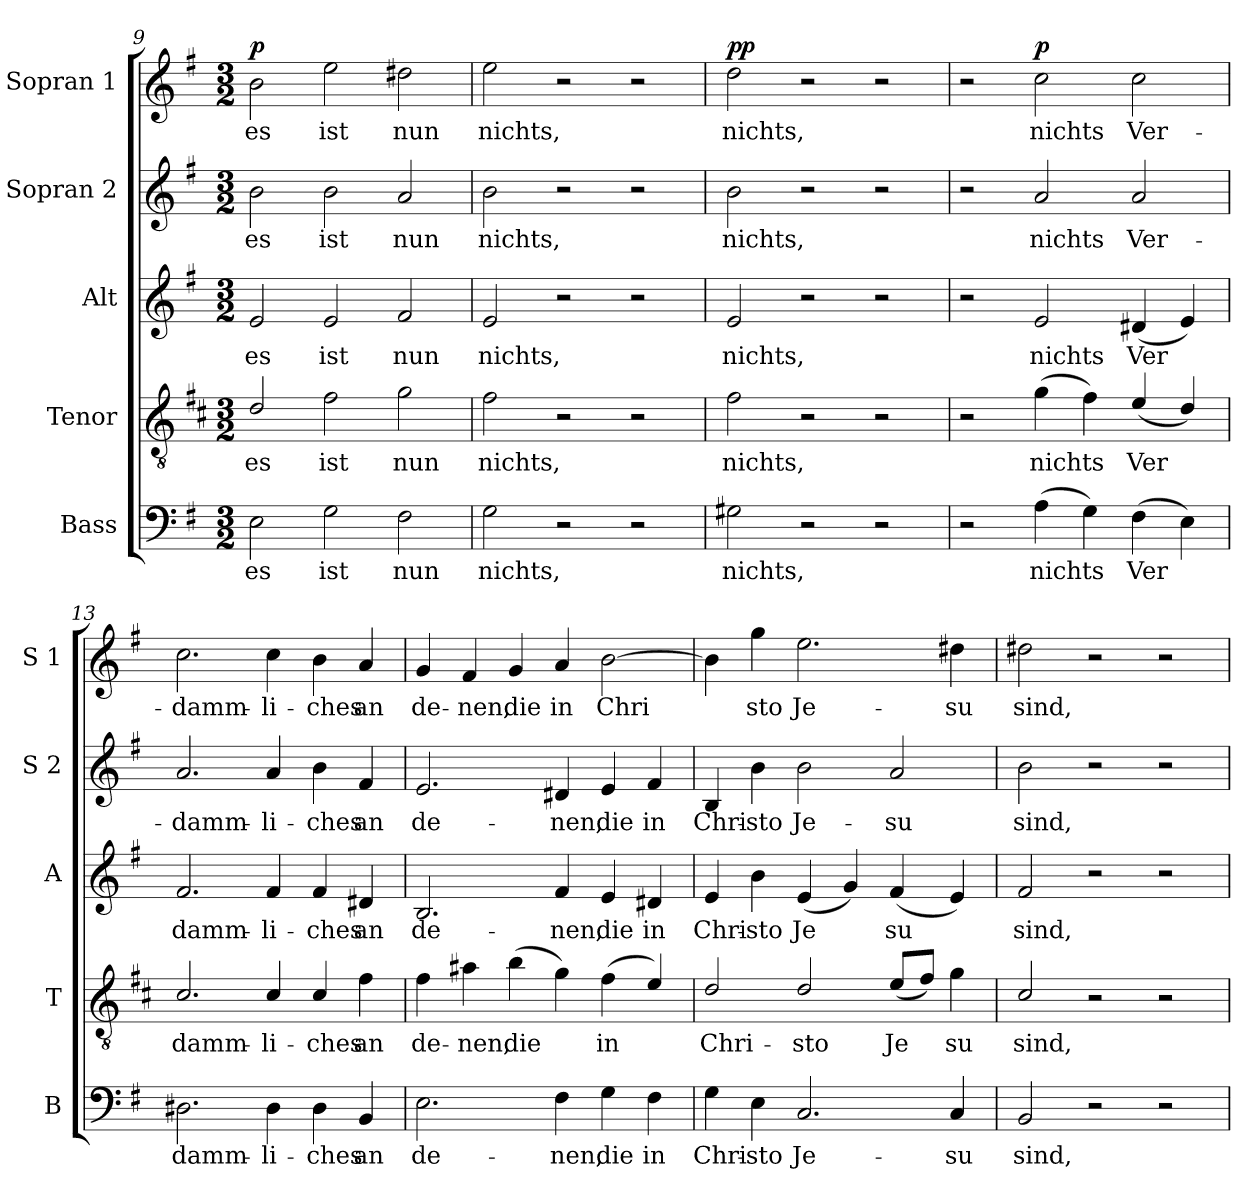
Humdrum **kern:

**kern	**text	**kern	**text	**kern	**text	**kern	**text	**kern	**text	**dynam
*part5	*part5	*part4	*part4	*part3	*part3	*part2	*part2	*part1	*part1	*part1
*staff5	*staff5	*staff4	*staff4	*staff3	*staff3	*staff2	*staff2	*staff1	*staff1	*staff1
*I"Bass	*	*I"Tenor	*	*I"Alt	*	*I"Sopran 2	*	*I"Sopran 1	*	*
*I'B	*	*I'T	*	*I'A	*	*I'S 2	*	*I'S 1	*	*
*clefF4	*	*clefGv2	*	*clefG2	*	*clefG2	*	*clefG2	*	*
*	*	*ITrd4c7	*	*	*	*	*	*	*	*
*k[f#]	*	*k[f#]	*	*k[f#]	*	*k[f#]	*	*k[f#]	*	*
*M3/2	*	*M3/2	*	*M3/2	*	*M3/2	*	*M3/2	*	*
=9	=9	=9	=9	=9	=9	=9	=9	=9	=9	=9
!	!LO:LY:b	!	!LO:LY:b	!	!LO:LY:b	!	!LO:LY:b	!	!LO:LY:b	!LO:DY:b
2E\	es	2G/	es	2e/	es	2b\	es	2b\	es	p
!	!LO:LY:b	!	!LO:LY:b	!	!LO:LY:b	!	!LO:LY:b	!	!LO:LY:b	!
2G\	ist	2B\	ist	2e/	ist	2b\	ist	2ee\	ist	.
!	!LO:LY:b	!	!LO:LY:b	!	!LO:LY:b	!	!LO:LY:b	!	!LO:LY:b	!
2F#\	nun	2c\	nun	2f#/	nun	2a/	nun	2dd#X\	nun	.
=10	=10	=10	=10	=10	=10	=10	=10	=10	=10	=10
!	!LO:LY:b	!	!LO:LY:b	!	!LO:LY:b	!	!LO:LY:b	!	!LO:LY:b	!
2G\	nichts,	2B\	nichts,	2e/	nichts,	2b\	nichts,	2ee\	nichts,	.
2r	.	2r	.	2r	.	2r	.	2r	.	.
2r	.	2r	.	2r	.	2r	.	2r	.	.
!!LO:PB:g=z
=11	=11	=11	=11	=11	=11	=11	=11	=11	=11	=11
!	!LO:LY:b	!	!LO:LY:b	!	!LO:LY:b	!	!LO:LY:b	!	!LO:LY:b	!LO:DY:b
2G#X\	nichts,	2B\	nichts,	2e/	nichts,	2b\	nichts,	2dd\	nichts,	pp
2r	.	2r	.	2r	.	2r	.	2r	.	.
2r	.	2r	.	2r	.	2r	.	2r	.	.
=12	=12	=12	=12	=12	=12	=12	=12	=12	=12	=12
2r	.	2r	.	2r	.	2r	.	2r	.	.
!	!LO:LY:b	!	!LO:LY:b	!	!LO:LY:b	!	!LO:LY:b	!	!LO:LY:b	!LO:DY:b
(4A\	nichts	(4c\	nichts	2e/	nichts	2a/	nichts	2cc\	nichts	p
4G\)	.	4B\)	.	.	.	.	.	.	.	.
!	!LO:LY:b	!	!LO:LY:b	!	!LO:LY:b	!	!LO:LY:b	!	!LO:LY:b	!
(4F#\	Ver	(4A/	Ver	(4d#X/	Ver	2a/	Ver-	2cc\	Ver-	.
4E\)	.	4G/)	.	4e/)	.	.	.	.	.	.
=13	=13	=13	=13	=13	=13	=13	=13	=13	=13	=13
!	!LO:LY:b	!	!LO:LY:b	!	!LO:LY:b	!	!LO:LY:b	!	!LO:LY:b	!
2.D#X\	damm-	2.F#/	damm-	2.f#/	damm-	2.a/	damm-	2.cc\	damm-	.
!	!LO:LY:b	!	!LO:LY:b	!	!LO:LY:b	!	!LO:LY:b	!	!LO:LY:b	!
4D#\	li-	4F#/	li-	4f#/	li-	4a/	li-	4cc\	li-	.
!	!LO:LY:b	!	!LO:LY:b	!	!LO:LY:b	!	!LO:LY:b	!	!LO:LY:b	!
4D#\	ches	4F#/	ches	4f#/	ches	4b\	ches	4b\	ches	.
!	!LO:LY:b	!	!LO:LY:b	!	!LO:LY:b	!	!LO:LY:b	!	!LO:LY:b	!
4BB/	an	4B\	an	4d#X/	an	4f#/	an	4a/	an	.
!!LO:LB:g=z
=14	=14	=14	=14	=14	=14	=14	=14	=14	=14	=14
!	!LO:LY:b	!	!LO:LY:b	!	!LO:LY:b	!	!LO:LY:b	!	!LO:LY:b	!
2.E\	de-	4B\	de-	2.B/	de-	2.e/	de-	4g/	de-	.
!	!	!	!LO:LY:b	!	!	!	!	!	!LO:LY:b	!
.	.	4d#X\	nen,	.	.	.	.	4f#/	nen,	.
!	!	!	!LO:LY:b	!	!	!	!	!	!LO:LY:b	!
.	.	(4e\	die	.	.	.	.	4g/	die	.
!	!LO:LY:b	!	!	!	!LO:LY:b	!	!LO:LY:b	!	!LO:LY:b	!
4F#\	nen,	4c\)	.	4f#/	nen,	4d#X/	nen,	4a/	in	.
!	!LO:LY:b	!	!LO:LY:b	!	!LO:LY:b	!	!LO:LY:b	!	!LO:LY:b	!
4G\	die	(4B\	in	4e/	die	4e/	die	[2b\	Chri-	.
!	!LO:LY:b	!	!	!	!LO:LY:b	!	!LO:LY:b	!	!	!
4F#\	in	4A/)	.	4d#X/	in	4f#/	in	.	.	.
=15	=15	=15	=15	=15	=15	=15	=15	=15	=15	=15
!	!LO:LY:b	!	!LO:LY:b	!	!LO:LY:b	!	!LO:LY:b	!	!LO:LY:b	!
4G\	Chri-	2G/	Chri-	4e/	Chri-	4B/	Chri-	4b\]	_-	.
!	!LO:LY:b	!	!	!	!LO:LY:b	!	!LO:LY:b	!	!LO:LY:b	!
4E\	sto	.	.	4b\	sto	4b\	sto	4gg\	sto	.
!	!LO:LY:b	!	!LO:LY:b	!	!LO:LY:b	!	!LO:LY:b	!	!LO:LY:b	!
2.C/	Je-	2G/	sto	(4e/	Je	2b\	Je-	2.ee\	Je-	.
.	.	.	.	4g/)	.	.	.	.	.	.
!	!	!	!LO:LY:b	!	!LO:LY:b	!	!LO:LY:b	!	!	!
.	.	(8A/L	Je	(4f#/	su	2a/	su	.	.	.
.	.	8B/J)	.	.	.	.	.	.	.	.
!	!LO:LY:b	!	!LO:LY:b	!	!	!	!	!	!LO:LY:b	!
4C/	su	4c\	su	4e/)	.	.	.	4dd#X\	su	.
=16	=16	=16	=16	=16	=16	=16	=16	=16	=16	=16
!	!LO:LY:b	!	!LO:LY:b	!	!LO:LY:b	!	!LO:LY:b	!	!LO:LY:b	!
2BB/	sind,	2F#/	sind,	2f#/	sind,	2b\	sind,	2dd#X\	sind,	.
2r	.	2r	.	2r	.	2r	.	2r	.	.
2r	.	2r	.	2r	.	2r	.	2r	.	.
=	=	=	=	=	=	=	=	=	=	=
*-	*-	*-	*-	*-	*-	*-	*-	*-	*-	*-
